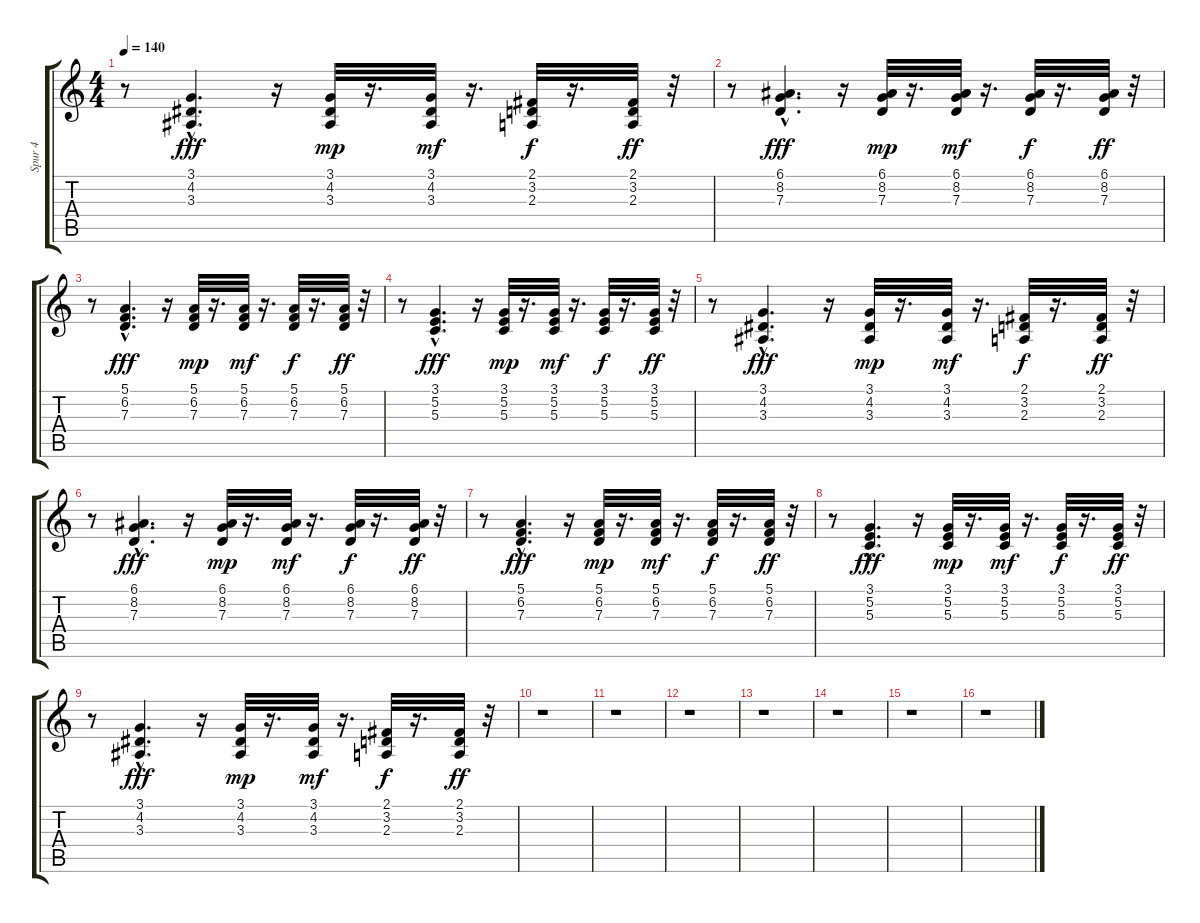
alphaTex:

\track ("Spur 4" "Spur 4") {instrument acousticgrandpiano}
\staff {score tabs}
\tuning (E4 B3 G3 D3 A2 E2) {hide}
\ts (4 4)
\tempo 140
\clef g2
\ks c
r.8{dy ff} (3.1{hac} 4.2{hac} 3.3{hac}).4{d dy fff} r.16 (3.1 4.2 3.3).32{dy mp} r.16{d} (3.1 4.2 3.3).32{dy mf} r.16{d} (2.1 3.2 2.3).32{dy f} r.16{d} (2.1 3.2 2.3).32{dy ff} r.32 |
r.8 (6.1{hac} 8.2{hac} 7.3{hac}).4{d dy fff} r.16 (6.1 8.2 7.3).32{dy mp} r.16{d} (6.1 8.2 7.3).32{dy mf} r.16{d} (6.1 8.2 7.3).32{dy f} r.16{d} (6.1 8.2 7.3).32{dy ff} r.32 |
r.8 (5.1{hac} 6.2{hac} 7.3{hac}).4{d dy fff} r.16 (5.1 6.2 7.3).32{dy mp} r.16{d} (5.1 6.2 7.3).32{dy mf} r.16{d} (5.1 6.2 7.3).32{dy f} r.16{d} (5.1 6.2 7.3).32{dy ff} r.32 |
r.8 (3.1{hac} 5.2{hac} 5.3{hac}).4{d dy fff} r.16 (3.1 5.2 5.3).32{dy mp} r.16{d} (3.1 5.2 5.3).32{dy mf} r.16{d} (3.1 5.2 5.3).32{dy f} r.16{d} (3.1 5.2 5.3).32{dy ff} r.32 |
r.8 (3.1{hac} 4.2{hac} 3.3{hac}).4{d dy fff} r.16 (3.1 4.2 3.3).32{dy mp} r.16{d} (3.1 4.2 3.3).32{dy mf} r.16{d} (2.1 3.2 2.3).32{dy f} r.16{d} (2.1 3.2 2.3).32{dy ff} r.32 |
r.8 (6.1{hac} 8.2{hac} 7.3{hac}).4{d dy fff} r.16 (6.1 8.2 7.3).32{dy mp} r.16{d} (6.1 8.2 7.3).32{dy mf} r.16{d} (6.1 8.2 7.3).32{dy f} r.16{d} (6.1 8.2 7.3).32{dy ff} r.32 |
r.8 (5.1{hac} 6.2{hac} 7.3{hac}).4{d dy fff} r.16 (5.1 6.2 7.3).32{dy mp} r.16{d} (5.1 6.2 7.3).32{dy mf} r.16{d} (5.1 6.2 7.3).32{dy f} r.16{d} (5.1 6.2 7.3).32{dy ff} r.32 |
r.8 (3.1{hac} 5.2{hac} 5.3{hac}).4{d dy fff} r.16 (3.1 5.2 5.3).32{dy mp} r.16{d} (3.1 5.2 5.3).32{dy mf} r.16{d} (3.1 5.2 5.3).32{dy f} r.16{d} (3.1 5.2 5.3).32{dy ff} r.32 |
r.8 (3.1{hac} 4.2{hac} 3.3{hac}).4{d dy fff} r.16 (3.1 4.2 3.3).32{dy mp} r.16{d} (3.1 4.2 3.3).32{dy mf} r.16{d} (2.1 3.2 2.3).32{dy f} r.16{d} (2.1 3.2 2.3).32{dy ff} r.32 |
r.1 |
r.1 |
r.1 |
r.1 |
r.1 |
r.1 |
r.1
